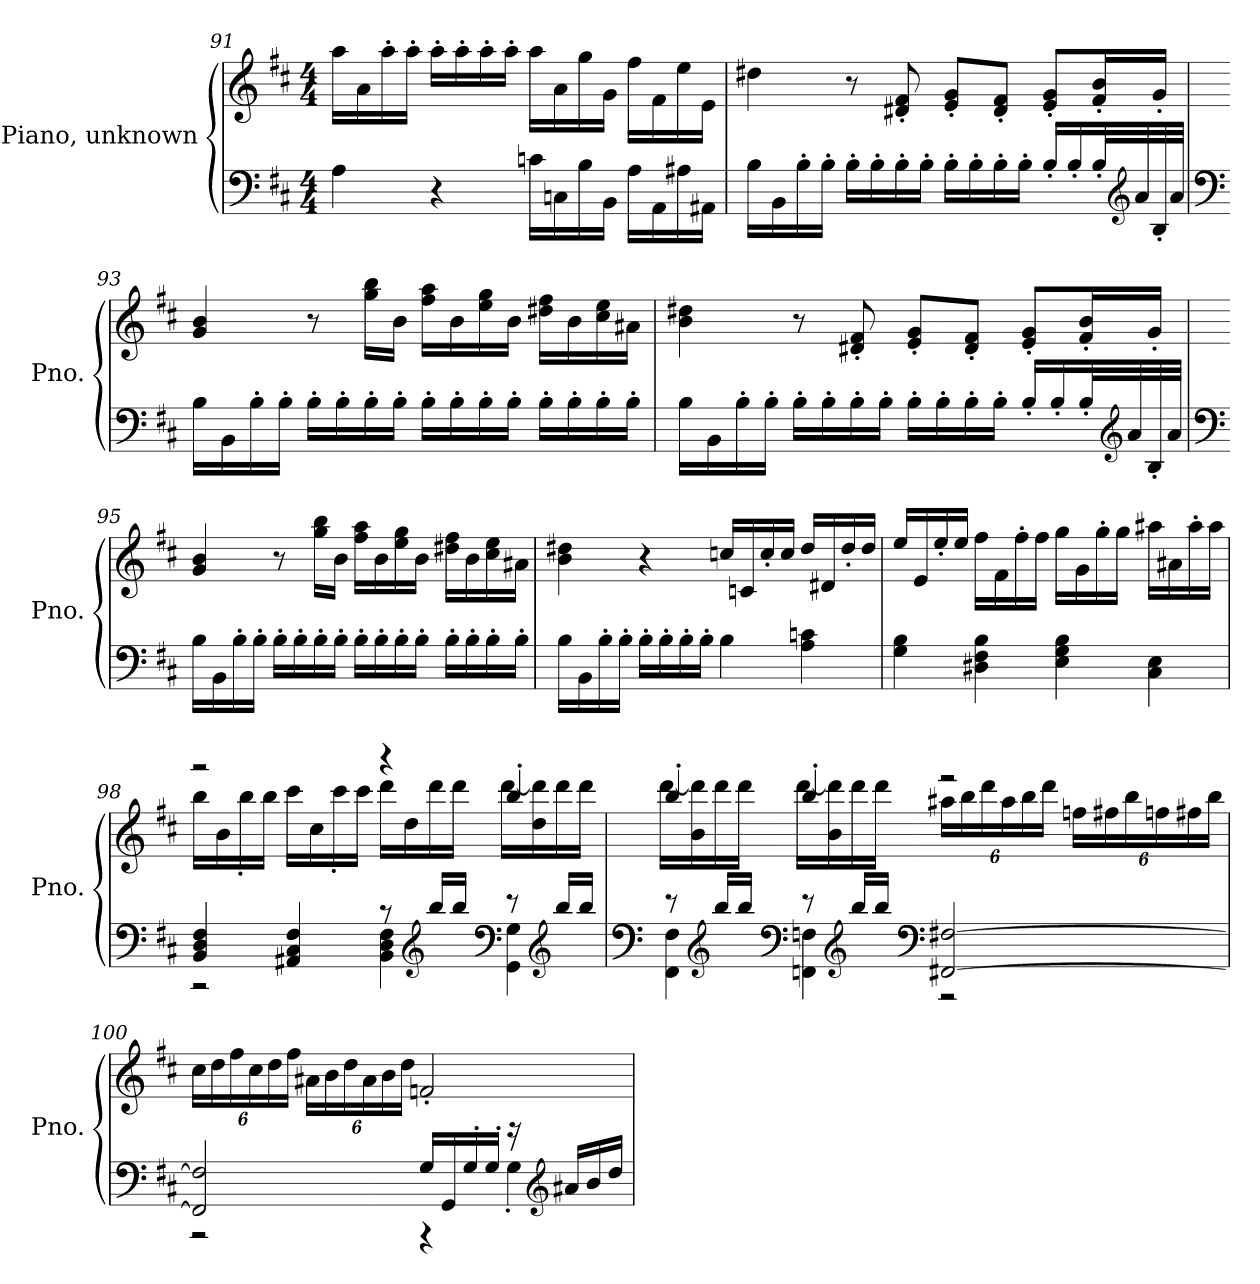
**kern	**kern
*part1	*part1
*staff2	*staff1
*I"Piano, unknown	*
*I'Pno.	*
!!LO:LB:g=z
*clefF4	*clefG2
*k[f#c#]	*k[f#c#]
*M4/4	*M4/4
=91	=91
4A\	16aa\LL
.	16a\
.	16aa'\
.	16aa'\JJ
4r	16aa'\LL
.	16aa'\
.	16aa'\
.	16aa'\JJ
16cn\LL	16aa\LL
16Cn\	16a\
16B\	16gg\
16BB\JJ	16g\JJ
16A\LL	16ff#\LL
16AA\	16f#\
16A#X\	16ee\
16AA#X\JJ	16e\JJ
=92	=92
16B\LL	4dd#X\
16BB\	.
16B'\	.
16B'\JJ	.
16B'\LL	8r
16B'\	.
16B'\	8d#X/' 8f#/'
16B'\JJ	.
16B'\LL	8e/' 8g/'L
16B'\	.
16B'\	8d#/' 8f#/'J
16B'\JJ	.
16B'/LL	8e/' 8g/'L
16B'/	.
32B'/L	16f#/' 16b/'L
*clefG2	*
32a/	.
32B'/	16g'/JJ
32a/JJJ	.
!!LO:PB:g=z
=93	=93
*clefF4	*
16B\LL	4g/ 4b/
16BB\	.
16B'\	.
16B'\JJ	.
16B'\LL	8r
16B'\	.
16B'\	16gg\ 16bb\LL
16B'\JJ	16b\JJ
16B'\LL	16ff#\ 16aa\LL
16B'\	16b\
16B'\	16ee\ 16gg\
16B'\JJ	16b\JJ
16B'\LL	16dd#X\ 16ff#\LL
16B'\	16b\
16B'\	16cc#\ 16ee\
16B'\JJ	16a#X\JJ
=94	=94
16B\LL	4b\ 4dd#X\
16BB\	.
16B'\	.
16B'\JJ	.
16B'\LL	8r
16B'\	.
16B'\	8d#X/' 8f#/'
16B'\JJ	.
16B'\LL	8e/' 8g/'L
16B'\	.
16B'\	8d#/' 8f#/'J
16B'\JJ	.
16B'/LL	8e/' 8g/'L
16B'/	.
32B'/L	16f#/' 16b/'L
*clefG2	*
32a/	.
32B'/	16g'/JJ
32a/JJJ	.
!!LO:LB:g=z
=95	=95
*clefF4	*
16B\LL	4g/ 4b/
16BB\	.
16B'\	.
16B'\JJ	.
16B'\LL	8r
16B'\	.
16B'\	16gg\ 16bb\LL
16B'\JJ	16b\JJ
16B'\LL	16ff#\ 16aa\LL
16B'\	16b\
16B'\	16ee\ 16gg\
16B'\JJ	16b\JJ
16B'\LL	16dd#X\ 16ff#\LL
16B'\	16b\
16B'\	16cc#\ 16ee\
16B'\JJ	16a#X\JJ
=96	=96
16B\LL	4b\ 4dd#X\
16BB\	.
16B'\	.
16B'\JJ	.
16B'\LL	4r
16B'\	.
16B'\	.
16B'\JJ	.
4B\	16ccn/LL
.	16cn/
.	16cc'/
.	16cc/JJ
4A\ 4cn\	16dd#/LL
.	16d#X/
.	16dd#'/
.	16dd#/JJ
!!LO:LB:g=z
=97	=97
4G\ 4B\	16ee/LL
.	16e/
.	16ee'/
.	16ee/JJ
4D#X\ 4F#\ 4B\	16ff#\LL
.	16f#\
.	16ff#'\
.	16ff#\JJ
4E\ 4G\ 4B\	16gg\LL
.	16g\
.	16gg'\
.	16gg\JJ
4C#\ 4E\	16aa#X\LL
.	16a#X\
.	16aa#'\
.	16aa#\JJ
=98	=98
*^	*^
4BB/ 4D/ 4F#/	2r	2r	16bb\LL
.	.	.	16b\
.	.	.	16bb'\
.	.	.	16bb\JJ
4AA#X/ 4C#/ 4F#/	.	.	16ccc#\LL
.	.	.	16cc#\
.	.	.	16ccc#'\
.	.	.	16ccc#\JJ
8r	4BB\ 4D\ 4F#\	4r	16ddd\LL
.	.	.	16dd\
*clefG2	*	*	*
16bb/LL	.	.	16ddd\
16bb/JJ	.	.	16ddd\JJ
*clefF4	*	*	*
8r	4GG\ 4G\	4bb'/	[16ddd\LL
.	.	.	16dd\ 16ddd\]
*clefG2	*	*	*
16bb/LL	.	.	16ddd\
16bb/JJ	.	.	16ddd\JJ
!!LO:LB:g=z	!!
=99	=99	=99	=99
*clefF4	*	*	*
8r	4FF#\ 4F#\	4bb'/	[16ddd\LL
.	.	.	16b\ 16ddd\]
*clefG2	*	*	*
16bb/LL	.	.	16ddd\
16bb/JJ	.	.	16ddd\JJ
*clefF4	*	*	*
8r	4FFn\ 4Fn\	4bb'/	[16ddd\LL
.	.	.	16b\ 16ddd\]
*clefG2	*	*	*
16bb/LL	.	.	16ddd\
16bb/JJ	.	.	16ddd\JJ
*clefF4	*	*	*
*	*	*	*Xbrackettup
[2FF#X/ [2F#X/	2r	2r	24aa#X\LL
.	.	.	24bb\
.	.	.	24ddd\
.	.	.	24aa#\
.	.	.	24bb\
.	.	.	24ddd\JJ
.	.	.	24ffn\LL
.	.	.	24ff#X\
.	.	.	24bb\
.	.	.	24ffn\
.	.	.	24ff#X\
.	.	.	24bb\JJ
*	*	*v	*v
!!LO:LB:g=z
=100	=100	=100
2FF#/] 2F#/]	2r	24cc#\LL
.	.	24dd\
.	.	24ff#\
.	.	24cc#\
.	.	24dd\
.	.	24ff#\JJ
.	.	24a#X\LL
.	.	24b\
.	.	24dd\
.	.	24a#\
.	.	24b\
.	.	24dd\JJ
16G/LL	4r	2fn'/
16GG/	.	.
16G'/	.	.
16G'/JJ	.	.
16r	4G'\	.
*clefG2	*	*
16a#X/LL	.	.
16b/	.	.
16dd/JJ	.	.
*v	*v	*
=	=
*-	*-
